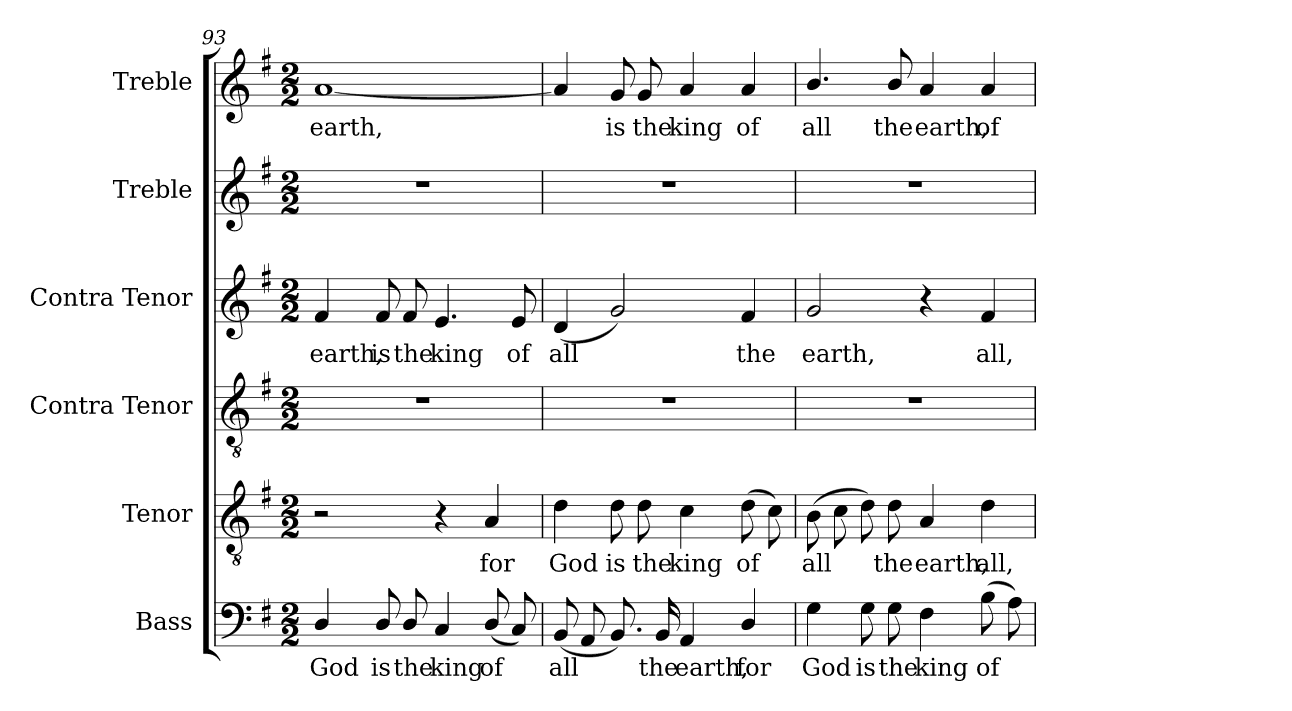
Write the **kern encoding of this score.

**kern	**text	**kern	**text	**kern	**kern	**text	**kern	**kern	**text
*part6	*part6	*part5	*part5	*part4	*part3	*part3	*part2	*part1	*part1
*staff6	*staff6	*staff5	*staff5	*staff4	*staff3	*staff3	*staff2	*staff1	*staff1
*I"Bass	*	*I"Tenor	*	*I"Contra Tenor	*I"Contra Tenor	*	*I"Treble	*I"Treble	*
*I'B.	*	*I'T.	*	*	*	*	*	*	*
!!LO:LB:g=z
*clefF4	*	*clefGv2	*	*clefGv2	*clefG2	*	*clefG2	*clefG2	*
*	*	*ITrd7c12	*	*ITrd7c12	*	*	*	*	*
*k[f#]	*	*k[f#]	*	*k[f#]	*k[f#]	*	*k[f#]	*k[f#]	*
*G:	*	*G:	*	*G:	*G:	*	*G:	*G:	*
*M2/2	*	*M2/2	*	*M2/2	*M2/2	*	*M2/2	*M2/2	*
=93	=93	=93	=93	=93	=93	=93	=93	=93	=93
!	!LO:LY:b:color=#000000	!	!	!	!	!	!	!	!
!	!	!	!	!	!	!LO:LY:b:color=#000000	!	!	!
!	!	!	!	!	!	!	!	!	!LO:LY:b:color=#000000
4Di/	God	2r	.	1r	4f#i/	earth,	1r	[1ai	earth,
!	!LO:LY:b:color=#000000	!	!	!	!	!	!	!	!
!	!	!	!	!	!	!LO:LY:b:color=#000000	!	!	!
8Di/	is	.	.	.	8f#i/	is	.	.	.
!	!LO:LY:b:color=#000000	!	!	!	!	!	!	!	!
!	!	!	!	!	!	!LO:LY:b:color=#000000	!	!	!
8Di/	the	.	.	.	8f#i/	the	.	.	.
!	!LO:LY:b:color=#000000	!	!	!	!	!	!	!	!
!	!	!	!	!	!	!LO:LY:b:color=#000000	!	!	!
4Ci/	king	4r	.	.	4.ei/	king	.	.	.
!	!LO:LY:b:color=#000000	!	!	!	!	!	!	!	!
!	!	!	!LO:LY:b:color=#000000	!	!	!	!	!	!
(8Di/	of	4AAi/	for	.	.	.	.	.	.
!	!	!	!	!	!	!LO:LY:b:color=#000000	!	!	!
8Ci/)	.	.	.	.	8ei/	of	.	.	.
=94	=94	=94	=94	=94	=94	=94	=94	=94	=94
!	!LO:LY:b:color=#000000	!	!	!	!	!	!	!	!
!	!	!	!LO:LY:b:color=#000000	!	!	!	!	!	!
!	!	!	!	!	!	!LO:LY:b:color=#000000	!	!	!
(8BBi/	all	4Di\	God	1r	(4di/	all	1r	4ai/]	.
8AAi/	.	.	.	.	.	.	.	.	.
!	!	!	!LO:LY:b:color=#000000	!	!	!	!	!	!
!	!	!	!	!	!	!	!	!	!LO:LY:b:color=#000000
8.BBi/)	.	8Di\	is	.	2gi/)	.	.	8gi/	is
!	!	!	!LO:LY:b:color=#000000	!	!	!	!	!	!
!	!	!	!	!	!	!	!	!	!LO:LY:b:color=#000000
.	.	8Di\	the	.	.	.	.	8gi/	the
!	!LO:LY:b:color=#000000	!	!	!	!	!	!	!	!
16BBi/	the	.	.	.	.	.	.	.	.
!	!LO:LY:b:color=#000000	!	!	!	!	!	!	!	!
!	!	!	!LO:LY:b:color=#000000	!	!	!	!	!	!
!	!	!	!	!	!	!	!	!	!LO:LY:b:color=#000000
4AAi/	earth,	4Ci\	king	.	.	.	.	4ai/	king
!	!LO:LY:b:color=#000000	!	!	!	!	!	!	!	!
!	!	!	!LO:LY:b:color=#000000	!	!	!	!	!	!
!	!	!	!	!	!	!LO:LY:b:color=#000000	!	!	!
!	!	!	!	!	!	!	!	!	!LO:LY:b:color=#000000
4Di/	for	(8Di\	of	.	4f#i/	the	.	4ai/	of
.	.	8Ci\)	.	.	.	.	.	.	.
=95	=95	=95	=95	=95	=95	=95	=95	=95	=95
!	!LO:LY:b:color=#000000	!	!	!	!	!	!	!	!
!	!	!	!LO:LY:b:color=#000000	!	!	!	!	!	!
!	!	!	!	!	!	!LO:LY:b:color=#000000	!	!	!
!	!	!	!	!	!	!	!	!	!LO:LY:b:color=#000000
4Gi\	God	(8BBi\	all	1r	2gi/	earth,	1r	4.bi/	all
.	.	8Ci\	.	.	.	.	.	.	.
!	!LO:LY:b:color=#000000	!	!	!	!	!	!	!	!
8Gi\	is	8Di\)	.	.	.	.	.	.	.
!	!LO:LY:b:color=#000000	!	!	!	!	!	!	!	!
!	!	!	!LO:LY:b:color=#000000	!	!	!	!	!	!
!	!	!	!	!	!	!	!	!	!LO:LY:b:color=#000000
8Gi\	the	8Di\	the	.	.	.	.	8bi/	the
!	!LO:LY:b:color=#000000	!	!	!	!	!	!	!	!
!	!	!	!LO:LY:b:color=#000000	!	!	!	!	!	!
!	!	!	!	!	!	!	!	!	!LO:LY:b:color=#000000
4F#i\	king	4AAi/	earth,	.	4r	.	.	4ai/	earth,
!	!LO:LY:b:color=#000000	!	!	!	!	!	!	!	!
!	!	!	!LO:LY:b:color=#000000	!	!	!	!	!	!
!	!	!	!	!	!	!LO:LY:b:color=#000000	!	!	!
!	!	!	!	!	!	!	!	!	!LO:LY:b:color=#000000
(8Bi\	of	4Di\	all,	.	4f#i/	all,	.	4ai/	of
8Ai\)	.	.	.	.	.	.	.	.	.
=	=	=	=	=	=	=	=	=	=
*-	*-	*-	*-	*-	*-	*-	*-	*-	*-
